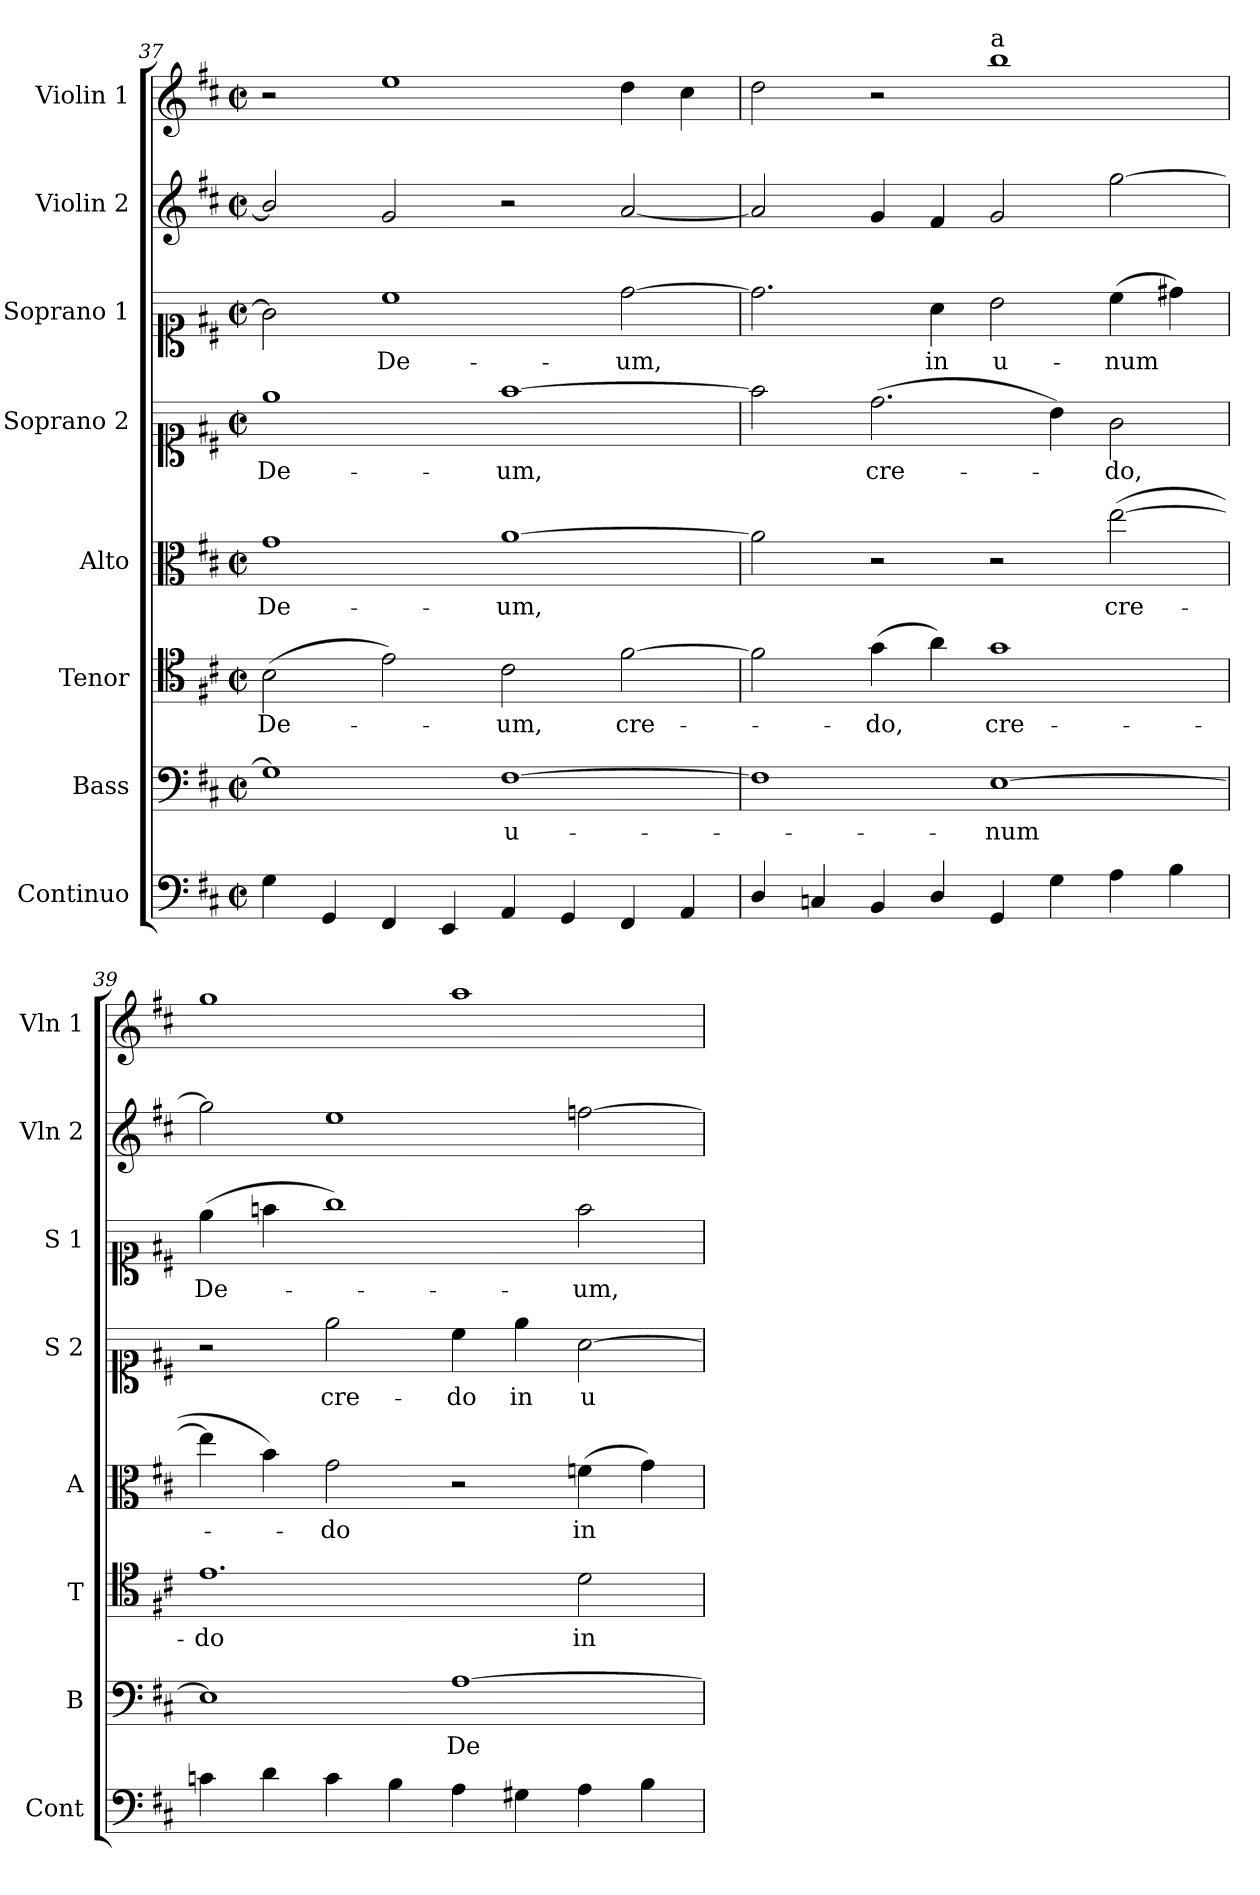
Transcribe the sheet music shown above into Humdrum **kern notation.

**kern	**kern	**text	**kern	**text	**kern	**text	**kern	**text	**kern	**text	**kern	**kern
*part8	*part7	*part7	*part6	*part6	*part5	*part5	*part4	*part4	*part3	*part3	*part2	*part1
*staff8	*staff7	*staff7	*staff6	*staff6	*staff5	*staff5	*staff4	*staff4	*staff3	*staff3	*staff2	*staff1
*I"Continuo	*I"Bass	*	*I"Tenor	*	*I"Alto	*	*I"Soprano 2	*	*I"Soprano 1	*	*I"Violin 2	*I"Violin 1
*I'Cont	*I'B	*	*I'T	*	*I'A	*	*I'S 2	*	*I'S 1	*	*I'Vln 2	*I'Vln 1
*clefF4	*clefF4	*	*clefC4	*	*clefC3	*	*clefC1	*	*clefC1	*	*clefG2	*clefG2
*k[f#c#]	*k[f#c#]	*	*k[f#c#]	*	*k[f#c#]	*	*k[f#c#]	*	*k[f#c#]	*	*k[f#c#]	*k[f#c#]
*M4/2	*M4/2	*	*M4/2	*	*M4/2	*	*M4/2	*	*M4/2	*	*M4/2	*M4/2
*met(c|)	*met(c|)	*	*met(c|)	*	*met(c|)	*	*met(c|)	*	*met(c|)	*	*met(c|)	*met(c|)
=37	=37	=37	=37	=37	=37	=37	=37	=37	=37	=37	=37	=37
!	!	!	!	!LO:LY:b	!	!LO:LY:b	!	!LO:LY:b	!	!	!	!
4G\	1G]	.	(2B\	De-	1g	De-	1ee	De-	2g\]	.	2b/]	2r
4GG/	.	.	.	.	.	.	.	.	.	.	.	.
!	!	!	!	!	!	!	!	!	!	!LO:LY:b	!	!
4FF#/	.	.	2e\)	.	.	.	.	.	1cc#	De-	2g/	1ee
4EE/	.	.	.	.	.	.	.	.	.	.	.	.
!	!	!LO:LY:b	!	!LO:LY:b	!	!LO:LY:b	!	!LO:LY:b	!	!	!	!
4AA/	[1F#	u-	2c#\	-um,	[1a	-um,	[1ff#	-um,	.	.	2r	.
4GG/	.	.	.	.	.	.	.	.	.	.	.	.
!	!	!	!	!LO:LY:b	!	!	!	!	!	!LO:LY:b	!	!
4FF#/	.	.	[2f#\	cre-	.	.	.	.	[2dd\	-um,	[2a/	4dd\
4AA/	.	.	.	.	.	.	.	.	.	.	.	4cc#\
=38	=38	=38	=38	=38	=38	=38	=38	=38	=38	=38	=38	=38
4D/	1F#]	.	2f#\]	.	2a\]	.	2ff#\]	.	2.dd\]	.	2a/]	2dd\
4Cn/	.	.	.	.	.	.	.	.	.	.	.	.
!	!	!	!	!LO:LY:b	!	!	!	!LO:LY:b	!	!	!	!
4BB/	.	.	(4g\	-do,	2r	.	(2.dd\	cre-	.	.	4g/	2r
!	!	!	!	!	!	!	!	!	!	!LO:LY:b	!	!
4D/	.	.	4a\)	.	.	.	.	.	4a\	in	4f#/	.
!	!	!	!	!	!	!	!	!	!	!	!	!LO:TX:a:t=a
!	!	!LO:LY:b	!	!LO:LY:b	!	!	!	!	!	!LO:LY:b	!	!
4GG/	[1E	-num	1g	cre-	2r	.	.	.	2b\	u-	2g/	1bb
4G\	.	.	.	.	.	.	4b\)	.	.	.	.	.
!	!	!	!	!	!	!LO:LY:b	!	!LO:LY:b	!	!LO:LY:b	!	!
4A\	.	.	.	.	([2ee\	cre-	2g\	-do,	(4cc#\	-num	[2gg\	.
4B\	.	.	.	.	.	.	.	.	4dd#X\)	.	.	.
=39	=39	=39	=39	=39	=39	=39	=39	=39	=39	=39	=39	=39
!	!	!	!	!LO:LY:b	!	!	!	!	!	!LO:LY:b	!	!
4cn\	1E]	.	1.e	-do	4ee\]	.	2r	.	(4ee\	De-	2gg\]	1gg
4d\	.	.	.	.	4b\)	.	.	.	4ffn\	.	.	.
!	!	!	!	!	!	!LO:LY:b	!	!LO:LY:b	!	!	!	!
4c\	.	.	.	.	2g\	-do	2ee\	cre-	1gg)	.	1ee	.
4B\	.	.	.	.	.	.	.	.	.	.	.	.
!	!	!LO:LY:b	!	!	!	!	!	!LO:LY:b	!	!	!	!
4A\	[1A	De-	.	.	2r	.	4cc#\	-do	.	.	.	1aa
!	!	!	!	!	!	!	!	!LO:LY:b	!	!	!	!
4G#X\	.	.	.	.	.	.	4ee\	in	.	.	.	.
!	!	!	!	!LO:LY:b	!	!LO:LY:b	!	!LO:LY:b	!	!LO:LY:b	!	!
4A\	.	.	2d\	in	(4fn\	in	[2a\	u-	2ff\	-um,	[2ffn\	.
4B\	.	.	.	.	4g\)	.	.	.	.	.	.	.
=	=	=	=	=	=	=	=	=	=	=	=	=
*-	*-	*-	*-	*-	*-	*-	*-	*-	*-	*-	*-	*-
